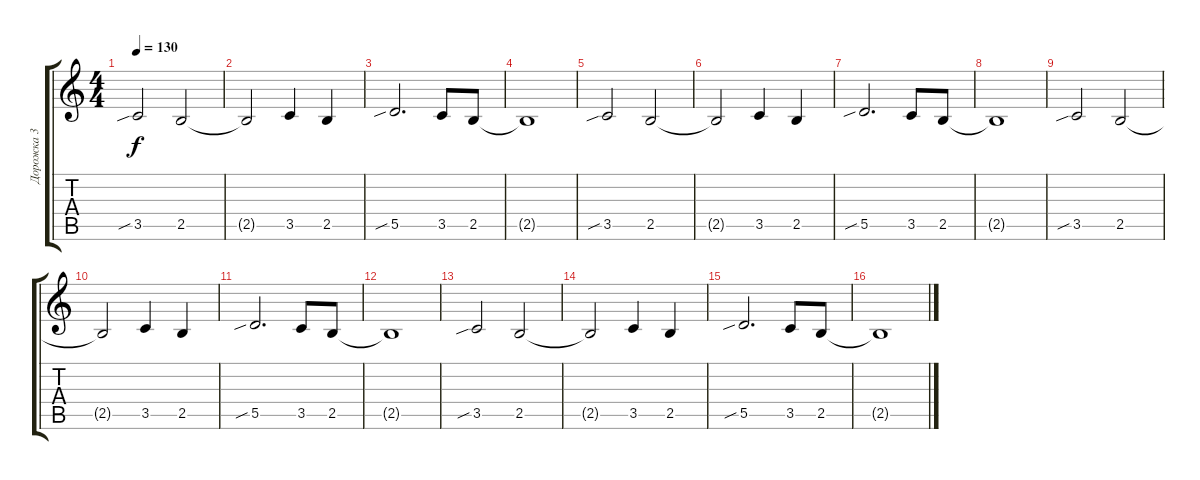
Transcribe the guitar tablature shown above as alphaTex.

\track ("Дорожка 3" "Дорожка 3") {instrument distortionguitar}
\staff {score tabs}
\tuning (E4 B3 G3 D3 A2 E2) {hide}
\ts (4 4)
\tempo 130
\clef g2
\ks c
3.5{sib}.2{dy f} 2.5.2 |
2.5{t}.2 3.5.4 2.5.4 |
5.5{sib}.2{d} 3.5.8 2.5.8 |
2.5{t}.1 |
3.5{sib}.2 2.5.2 |
2.5{t}.2 3.5.4 2.5.4 |
5.5{sib}.2{d} 3.5.8 2.5.8 |
2.5{t}.1 |
3.5{sib}.2 2.5.2 |
2.5{t}.2 3.5.4 2.5.4 |
5.5{sib}.2{d} 3.5.8 2.5.8 |
2.5{t}.1 |
3.5{sib}.2 2.5.2 |
2.5{t}.2 3.5.4 2.5.4 |
5.5{sib}.2{d} 3.5.8 2.5.8 |
2.5{t}.1
